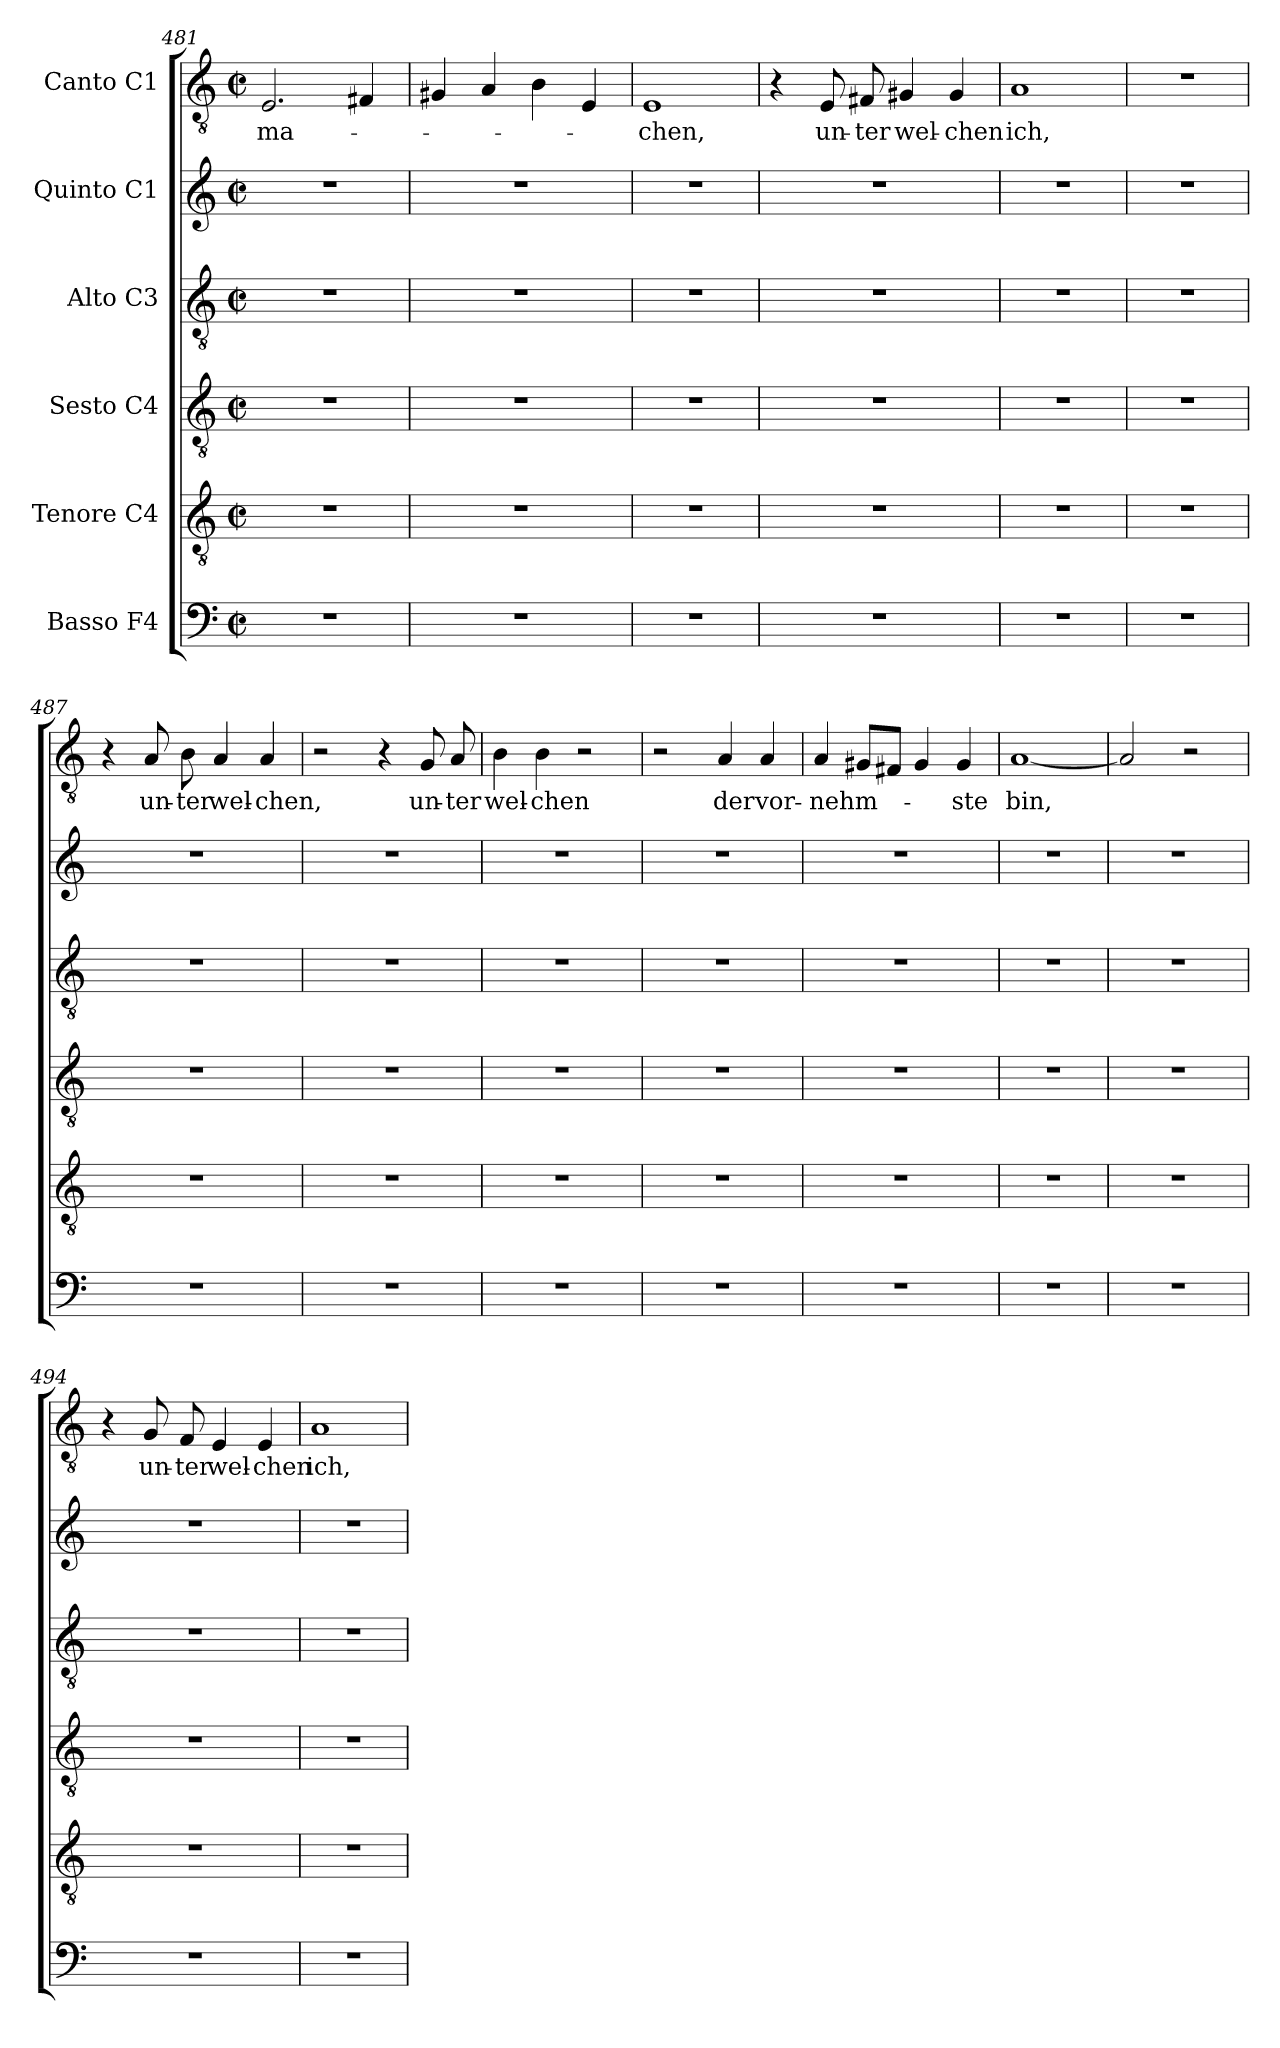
**kern	**kern	**kern	**kern	**kern	**kern	**text
*part6	*part5	*part4	*part3	*part2	*part1	*part1
*staff6	*staff5	*staff4	*staff3	*staff2	*staff1	*staff1
*I"Basso  F4	*I"Tenore  C4	*I"Sesto  C4	*I"Alto  C3	*I"Quinto  C1	*I"Canto C1	*
*clefF4	*clefGv2	*clefGv2	*clefGv2	*clefG2	*clefGv2	*
*M2/2	*M2/2	*M2/2	*M2/2	*M2/2	*M2/2	*
*met(c|)	*met(c|)	*met(c|)	*met(c|)	*met(c|)	*met(c|)	*
=481	=481	=481	=481	=481	=481	=481
!	!	!	!	!	!	!LO:LY:b:cj
1r	1r	1r	1r	1r	2.E/	ma-
.	.	.	.	.	4F#X/	.
!!LO:LB:g=z
=482	=482	=482	=482	=482	=482	=482
1r	1r	1r	1r	1r	4G#X/	.
.	.	.	.	.	4A/	.
.	.	.	.	.	4B\	.
.	.	.	.	.	4E/	.
=483	=483	=483	=483	=483	=483	=483
!	!	!	!	!	!	!LO:LY:b:cj
1r	1r	1r	1r	1r	1E	-chen,
=484	=484	=484	=484	=484	=484	=484
1r	1r	1r	1r	1r	4r	.
!	!	!	!	!	!	!LO:LY:b:cj
.	.	.	.	.	8E/	un-
!	!	!	!	!	!	!LO:LY:b:cj
.	.	.	.	.	8F#X/	-ter
!	!	!	!	!	!	!LO:LY:b
.	.	.	.	.	4G#X/	wel-
!	!	!	!	!	!	!LO:LY:b:cj
.	.	.	.	.	4G#/	-chen
=485	=485	=485	=485	=485	=485	=485
!	!	!	!	!	!	!LO:LY:b:cj
1r	1r	1r	1r	1r	1A	ich,
=486	=486	=486	=486	=486	=486	=486
1r	1r	1r	1r	1r	1r	.
=487	=487	=487	=487	=487	=487	=487
1r	1r	1r	1r	1r	4r	.
!	!	!	!	!	!	!LO:LY:b
.	.	.	.	.	8A/	un-
!	!	!	!	!	!	!LO:LY:b:rj
.	.	.	.	.	8B\	-ter
!	!	!	!	!	!	!LO:LY:b
.	.	.	.	.	4A/	wel-
!	!	!	!	!	!	!LO:LY:b:cj
.	.	.	.	.	4A/	-chen,
=488	=488	=488	=488	=488	=488	=488
1r	1r	1r	1r	1r	2r	.
.	.	.	.	.	4r	.
!	!	!	!	!	!	!LO:LY:b
.	.	.	.	.	8G/	un-
!	!	!	!	!	!	!LO:LY:b:rj
.	.	.	.	.	8A/	-ter
!!LO:LB:g=z
=489	=489	=489	=489	=489	=489	=489
!	!	!	!	!	!	!LO:LY:b
1r	1r	1r	1r	1r	4B\	wel-
!	!	!	!	!	!	!LO:LY:b:cj
.	.	.	.	.	4B\	-chen
.	.	.	.	.	2r	.
=490	=490	=490	=490	=490	=490	=490
1r	1r	1r	1r	1r	2r	.
!	!	!	!	!	!	!LO:LY:b:cj
.	.	.	.	.	4A/	der
!	!	!	!	!	!	!LO:LY:b:cj
.	.	.	.	.	4A/	vor-
=491	=491	=491	=491	=491	=491	=491
!	!	!	!	!	!	!LO:LY:b:cj
1r	1r	1r	1r	1r	4A/	-nehm-
.	.	.	.	.	8G#X/L	.
.	.	.	.	.	8F#X/J	.
.	.	.	.	.	4G#/	.
!	!	!	!	!	!	!LO:LY:b:cj
.	.	.	.	.	4G#/	-ste
=492	=492	=492	=492	=492	=492	=492
!	!	!	!	!	!	!LO:LY:b:cj
1r	1r	1r	1r	1r	[<1A	bin,
=493	=493	=493	=493	=493	=493	=493
1r	1r	1r	1r	1r	2A/]	.
.	.	.	.	.	2r	.
=494	=494	=494	=494	=494	=494	=494
1r	1r	1r	1r	1r	4r	.
!	!	!	!	!	!	!LO:LY:b
.	.	.	.	.	8G/	un-
!	!	!	!	!	!	!LO:LY:b:rj
.	.	.	.	.	8F/	-ter
!	!	!	!	!	!	!LO:LY:b
.	.	.	.	.	4E/	wel-
!	!	!	!	!	!	!LO:LY:b:cj
.	.	.	.	.	4E/	-chen
=495	=495	=495	=495	=495	=495	=495
!	!	!	!	!	!	!LO:LY:b:cj
1r	1r	1r	1r	1r	1A	ich,
=	=	=	=	=	=	=
*-	*-	*-	*-	*-	*-	*-
